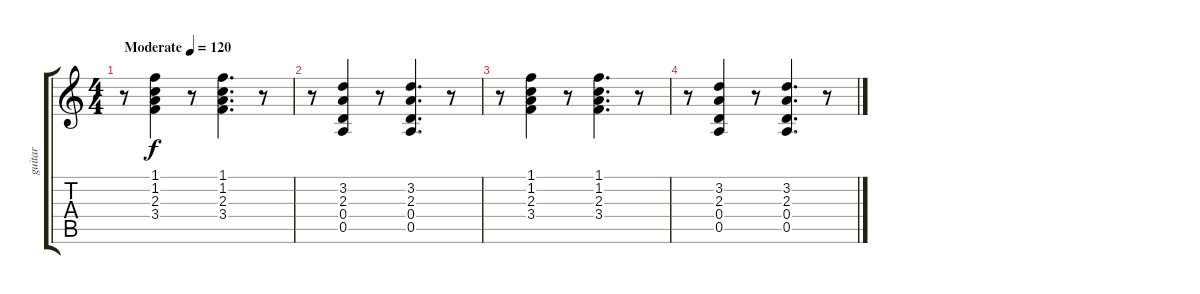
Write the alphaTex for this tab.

\track ("guitar" "guitar") {instrument electricguitarjazz}
\staff {score tabs}
\tuning (E4 B3 G3 D3 A2 E2) {hide}
\ts (4 4)
\tempo (120 "Moderate")
\clef g2
\ks c
r.8{dy f instrument electricguitarjazz} (1.1 1.2 2.3 3.4).4 r.8 (1.1 1.2 2.3 3.4).4{d} r.8 |
r.8 (3.2 2.3 0.4 0.5).4 r.8 (3.2 2.3 0.4 0.5).4{d} r.8 |
r.8 (1.1 1.2 2.3 3.4).4 r.8 (1.1 1.2 2.3 3.4).4{d} r.8 |
r.8 (3.2 2.3 0.4 0.5).4 r.8 (3.2 2.3 0.4 0.5).4{d} r.8
